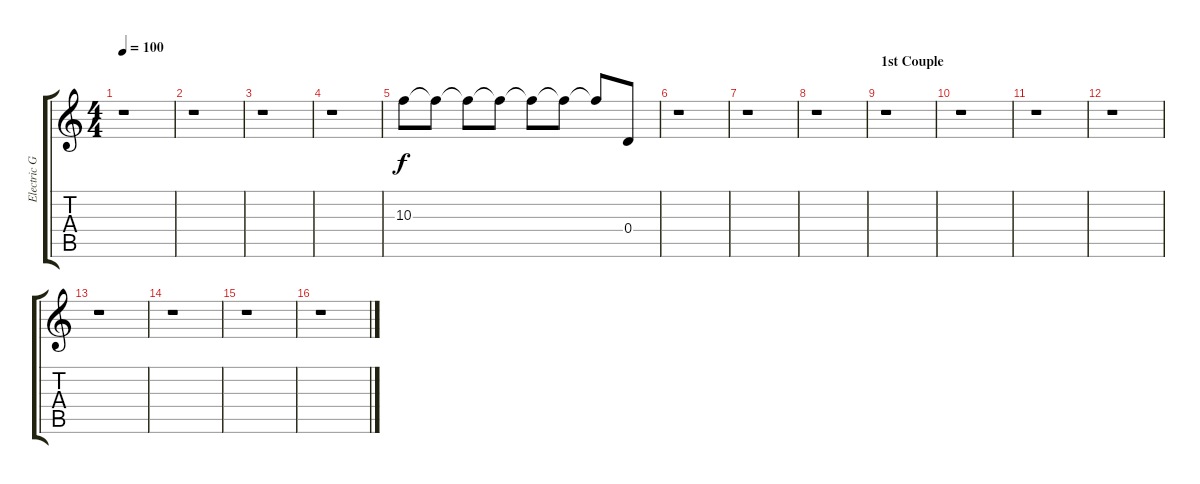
\track ("Electric Guitar" "Electric G") {instrument distortionguitar}
\staff {score tabs}
\tuning (E4 B3 G3 D3 A2 E2) {hide}
\ts (4 4)
\tempo 100
\clef g2
\ks c
r.1{dy f instrument distortionguitar} |
r.1 |
r.1 |
r.1 |
10.3.8{volume 1} 10.3{t}.8{volume 2} 10.3{t}.8{volume 3} 10.3{t}.8{volume 4} 10.3{t}.8{volume 5} 10.3{t}.8{volume 6} 10.3{t}.8{volume 7} 0.4.8{volume 8} |
r.1 |
r.1 |
r.1 |
\section ("" "1st Couple")
r.1 |
r.1 |
r.1 |
r.1 |
r.1 |
r.1 |
r.1 |
r.1
